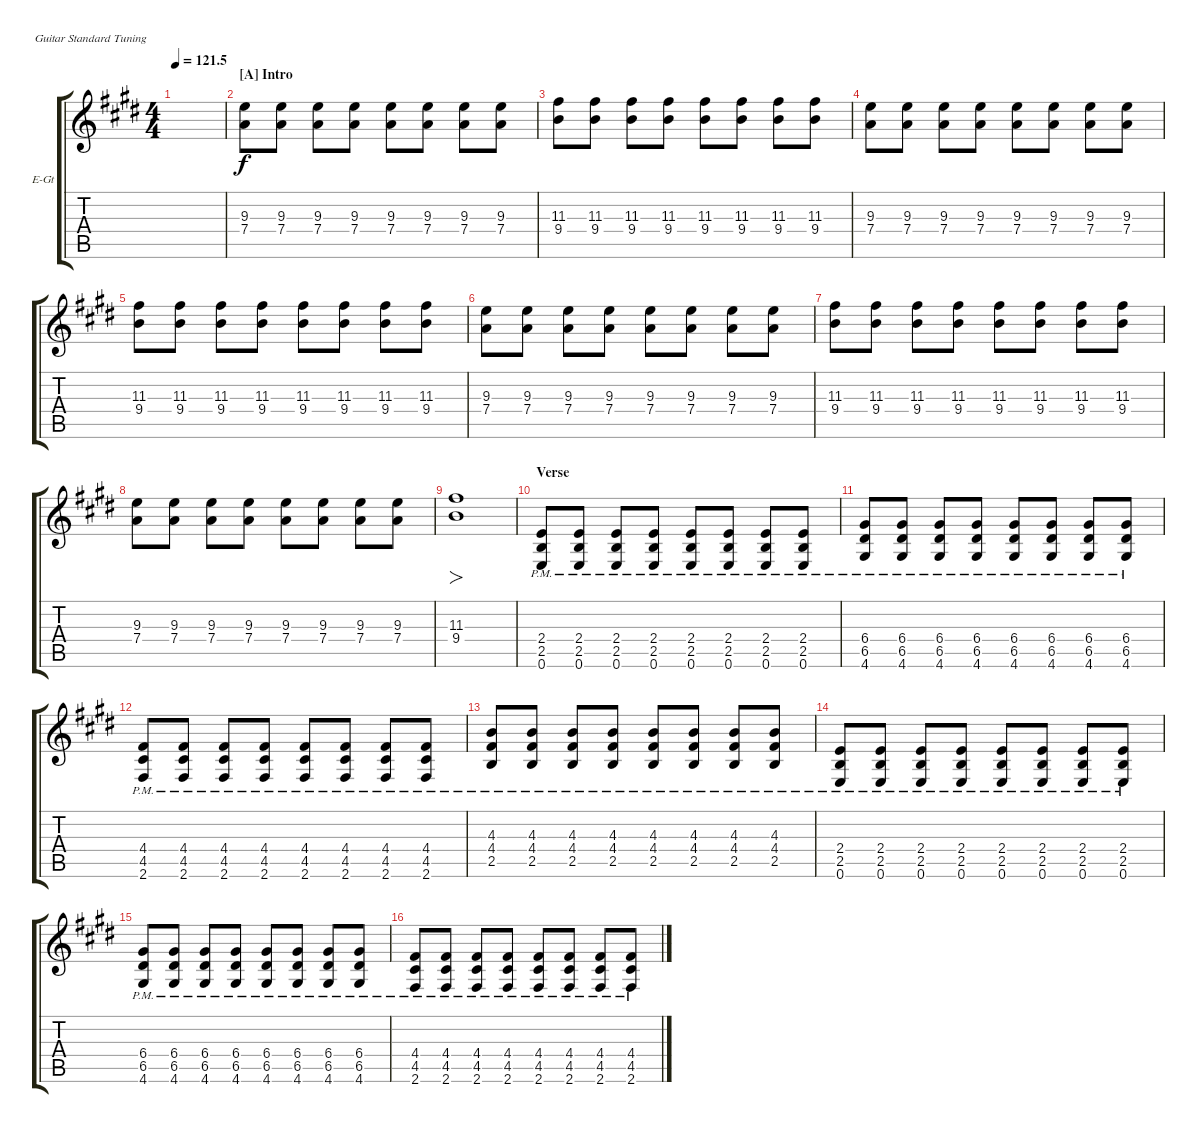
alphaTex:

\defaultSystemsLayout 4
\bracketExtendMode groupsimilarinstruments
\firstSystemTrackNameOrientation horizontal
\otherSystemsTrackNameOrientation horizontal
\track ("Electric Guitar" "E-Gt") {solo instrument overdrivenguitar}
\staff {score tabs}
\tuning (E4 B3 G3 D3 A2 E2)
\ts (4 4)
\tempo
121.5
\accidentals auto
\clef g2
\ottava regular
\simile none
\ks e
|
\section ("A" "Intro")
(7.4 9.3).8 (7.4 9.3).8 (7.4 9.3).8 (7.4 9.3).8 (7.4 9.3).8 (7.4 9.3).8 (7.4 9.3).8 (7.4 9.3).8 |
(9.4 11.3).8 (9.4 11.3).8 (9.4 11.3).8 (9.4 11.3).8 (9.4 11.3).8 (9.4 11.3).8 (9.4 11.3).8 (9.4 11.3).8 |
(7.4 9.3).8 (7.4 9.3).8 (7.4 9.3).8 (7.4 9.3).8 (7.4 9.3).8 (7.4 9.3).8 (7.4 9.3).8 (7.4 9.3).8 |
(9.4 11.3).8 (9.4 11.3).8 (9.4 11.3).8 (9.4 11.3).8 (9.4 11.3).8 (9.4 11.3).8 (9.4 11.3).8 (9.4 11.3).8 |
(7.4 9.3).8 (7.4 9.3).8 (7.4 9.3).8 (7.4 9.3).8 (7.4 9.3).8 (7.4 9.3).8 (7.4 9.3).8 (7.4 9.3).8 |
(9.4 11.3).8 (9.4 11.3).8 (9.4 11.3).8 (9.4 11.3).8 (9.4 11.3).8 (9.4 11.3).8 (9.4 11.3).8 (9.4 11.3).8 |
(7.4 9.3).8 (7.4 9.3).8 (7.4 9.3).8 (7.4 9.3).8 (7.4 9.3).8 (7.4 9.3).8 (7.4 9.3).8 (7.4 9.3).8 |
(9.4 11.3).1{fo} |
\section ("" "Verse")
(0.6{pm} 2.5{pm} 2.4{pm}).8 (0.6{pm} 2.5{pm} 2.4{pm}).8 (0.6{pm} 2.5{pm} 2.4{pm}).8 (0.6{pm} 2.5{pm} 2.4{pm}).8 (0.6{pm} 2.5{pm} 2.4{pm}).8 (0.6{pm} 2.5{pm} 2.4{pm}).8 (0.6{pm} 2.5{pm} 2.4{pm}).8 (0.6{pm} 2.5{pm} 2.4{pm}).8 |
(4.6{pm} 6.5{pm} 6.4{pm}).8 (4.6{pm} 6.5{pm} 6.4{pm}).8 (4.6{pm} 6.5{pm} 6.4{pm}).8 (4.6{pm} 6.5{pm} 6.4{pm}).8 (4.6{pm} 6.5{pm} 6.4{pm}).8 (4.6{pm} 6.5{pm} 6.4{pm}).8 (4.6{pm} 6.5{pm} 6.4{pm}).8 (4.6{pm} 6.5{pm} 6.4{pm}).8 |
(2.6{pm} 4.5{pm} 4.4{pm}).8 (2.6{pm} 4.5{pm} 4.4{pm}).8 (2.6{pm} 4.5{pm} 4.4{pm}).8 (2.6{pm} 4.5{pm} 4.4{pm}).8 (2.6{pm} 4.5{pm} 4.4{pm}).8 (2.6{pm} 4.5{pm} 4.4{pm}).8 (2.6{pm} 4.5{pm} 4.4{pm}).8 (2.6{pm} 4.5{pm} 4.4{pm}).8 |
(2.5{pm} 4.4{pm} 4.3{pm}).8 (2.5{pm} 4.4{pm} 4.3{pm}).8 (2.5{pm} 4.4{pm} 4.3{pm}).8 (2.5{pm} 4.4{pm} 4.3{pm}).8 (2.5{pm} 4.4{pm} 4.3{pm}).8 (2.5{pm} 4.4{pm} 4.3{pm}).8 (2.5{pm} 4.4{pm} 4.3{pm}).8 (2.5{pm} 4.4{pm} 4.3{pm}).8 |
(0.6{pm} 2.5{pm} 2.4{pm}).8 (0.6{pm} 2.5{pm} 2.4{pm}).8 (0.6{pm} 2.5{pm} 2.4{pm}).8 (0.6{pm} 2.5{pm} 2.4{pm}).8 (0.6{pm} 2.5{pm} 2.4{pm}).8 (0.6{pm} 2.5{pm} 2.4{pm}).8 (0.6{pm} 2.5{pm} 2.4{pm}).8 (0.6{pm} 2.5{pm} 2.4{pm}).8 |
(4.6{pm} 6.5{pm} 6.4{pm}).8 (4.6{pm} 6.5{pm} 6.4{pm}).8 (4.6{pm} 6.5{pm} 6.4{pm}).8 (4.6{pm} 6.5{pm} 6.4{pm}).8 (4.6{pm} 6.5{pm} 6.4{pm}).8 (4.6{pm} 6.5{pm} 6.4{pm}).8 (4.6{pm} 6.5{pm} 6.4{pm}).8 (4.6{pm} 6.5{pm} 6.4{pm}).8 |
(2.6{pm} 4.5{pm} 4.4{pm}).8 (2.6{pm} 4.5{pm} 4.4{pm}).8 (2.6{pm} 4.5{pm} 4.4{pm}).8 (2.6{pm} 4.5{pm} 4.4{pm}).8 (2.6{pm} 4.5{pm} 4.4{pm}).8 (2.6{pm} 4.5{pm} 4.4{pm}).8 (2.6{pm} 4.5{pm} 4.4{pm}).8 (2.6{pm} 4.5{pm} 4.4{pm}).8
